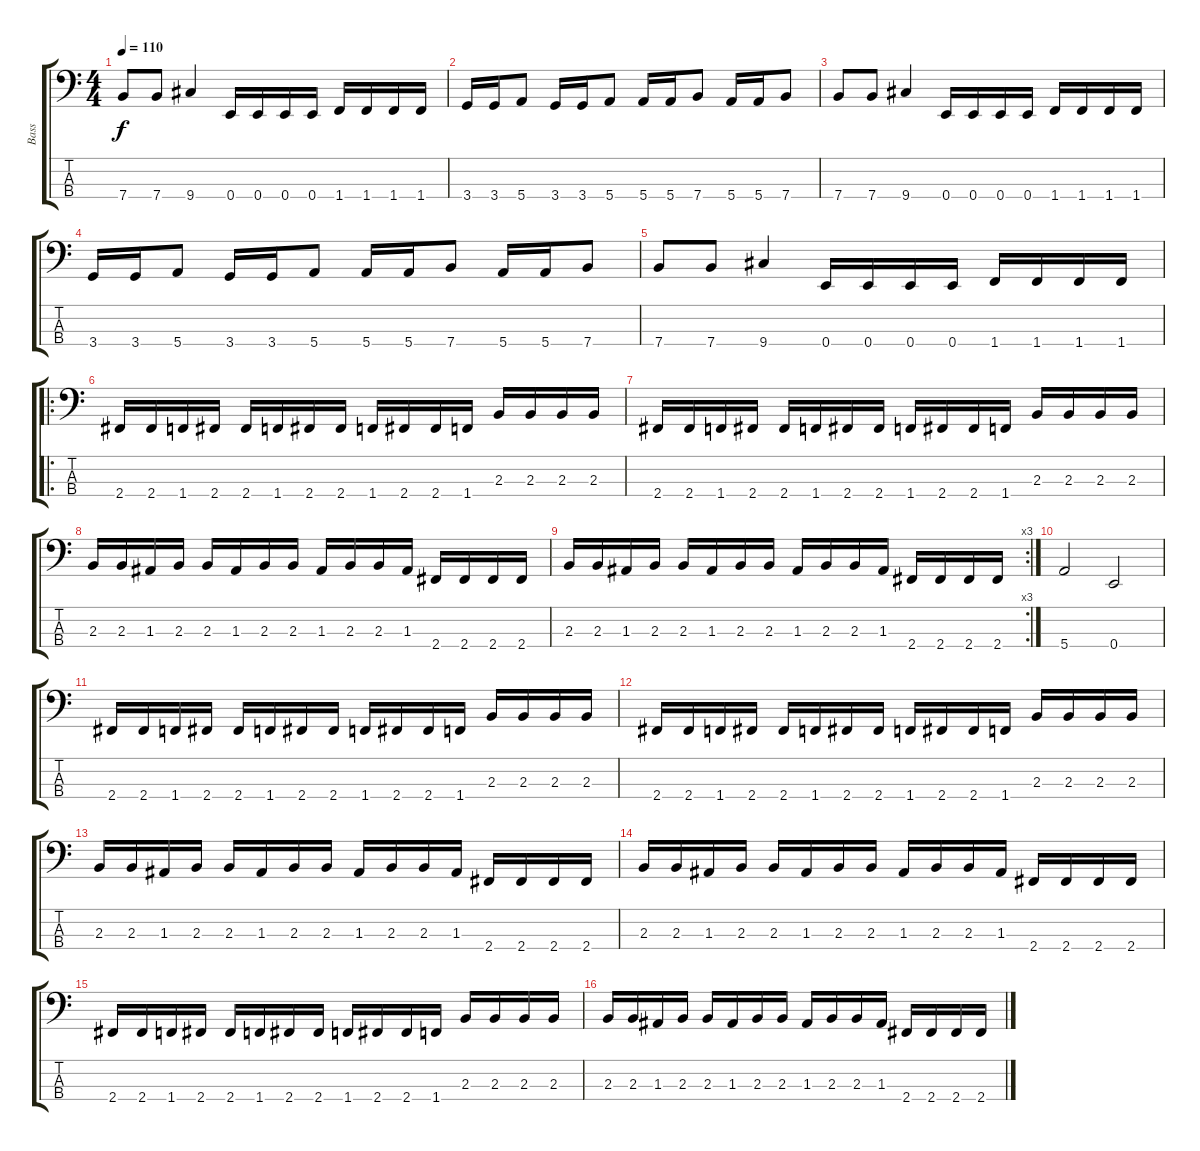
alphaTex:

\track ("Bass" "Bass") {instrument electricbasspick}
\staff {score tabs}
\tuning (G2 D2 A1 E1) {hide}
\ts (4 4)
\tempo 110
\clef f4
\ks c
7.4.8{dy f} 7.4.8 9.4.4 0.4.16 0.4.16 0.4.16 0.4.16 1.4.16 1.4.16 1.4.16 1.4.16 |
3.4.16 3.4.16 5.4.8 3.4.16 3.4.16 5.4.8 5.4.16 5.4.16 7.4.8 5.4.16 5.4.16 7.4.8 |
7.4.8 7.4.8 9.4.4 0.4.16 0.4.16 0.4.16 0.4.16 1.4.16 1.4.16 1.4.16 1.4.16 |
3.4.16 3.4.16 5.4.8 3.4.16 3.4.16 5.4.8 5.4.16 5.4.16 7.4.8 5.4.16 5.4.16 7.4.8 |
7.4.8 7.4.8 9.4.4 0.4.16 0.4.16 0.4.16 0.4.16 1.4.16 1.4.16 1.4.16 1.4.16 |
\ro
2.4.16 2.4.16 1.4.16 2.4.16 2.4.16 1.4.16 2.4.16 2.4.16 1.4.16 2.4.16 2.4.16 1.4.16 2.3.16 2.3.16 2.3.16 2.3.16 |
2.4.16 2.4.16 1.4.16 2.4.16 2.4.16 1.4.16 2.4.16 2.4.16 1.4.16 2.4.16 2.4.16 1.4.16 2.3.16 2.3.16 2.3.16 2.3.16 |
2.3.16 2.3.16 1.3.16 2.3.16 2.3.16 1.3.16 2.3.16 2.3.16 1.3.16 2.3.16 2.3.16 1.3.16 2.4.16 2.4.16 2.4.16 2.4.16 |
\rc 3
2.3.16 2.3.16 1.3.16 2.3.16 2.3.16 1.3.16 2.3.16 2.3.16 1.3.16 2.3.16 2.3.16 1.3.16 2.4.16 2.4.16 2.4.16 2.4.16 |
5.4.2 0.4.2 |
2.4.16 2.4.16 1.4.16 2.4.16 2.4.16 1.4.16 2.4.16 2.4.16 1.4.16 2.4.16 2.4.16 1.4.16 2.3.16 2.3.16 2.3.16 2.3.16 |
2.4.16 2.4.16 1.4.16 2.4.16 2.4.16 1.4.16 2.4.16 2.4.16 1.4.16 2.4.16 2.4.16 1.4.16 2.3.16 2.3.16 2.3.16 2.3.16 |
2.3.16 2.3.16 1.3.16 2.3.16 2.3.16 1.3.16 2.3.16 2.3.16 1.3.16 2.3.16 2.3.16 1.3.16 2.4.16 2.4.16 2.4.16 2.4.16 |
2.3.16 2.3.16 1.3.16 2.3.16 2.3.16 1.3.16 2.3.16 2.3.16 1.3.16 2.3.16 2.3.16 1.3.16 2.4.16 2.4.16 2.4.16 2.4.16 |
2.4.16 2.4.16 1.4.16 2.4.16 2.4.16 1.4.16 2.4.16 2.4.16 1.4.16 2.4.16 2.4.16 1.4.16 2.3.16 2.3.16 2.3.16 2.3.16 |
2.3.16 2.3.16 1.3.16 2.3.16 2.3.16 1.3.16 2.3.16 2.3.16 1.3.16 2.3.16 2.3.16 1.3.16 2.4.16 2.4.16 2.4.16 2.4.16
